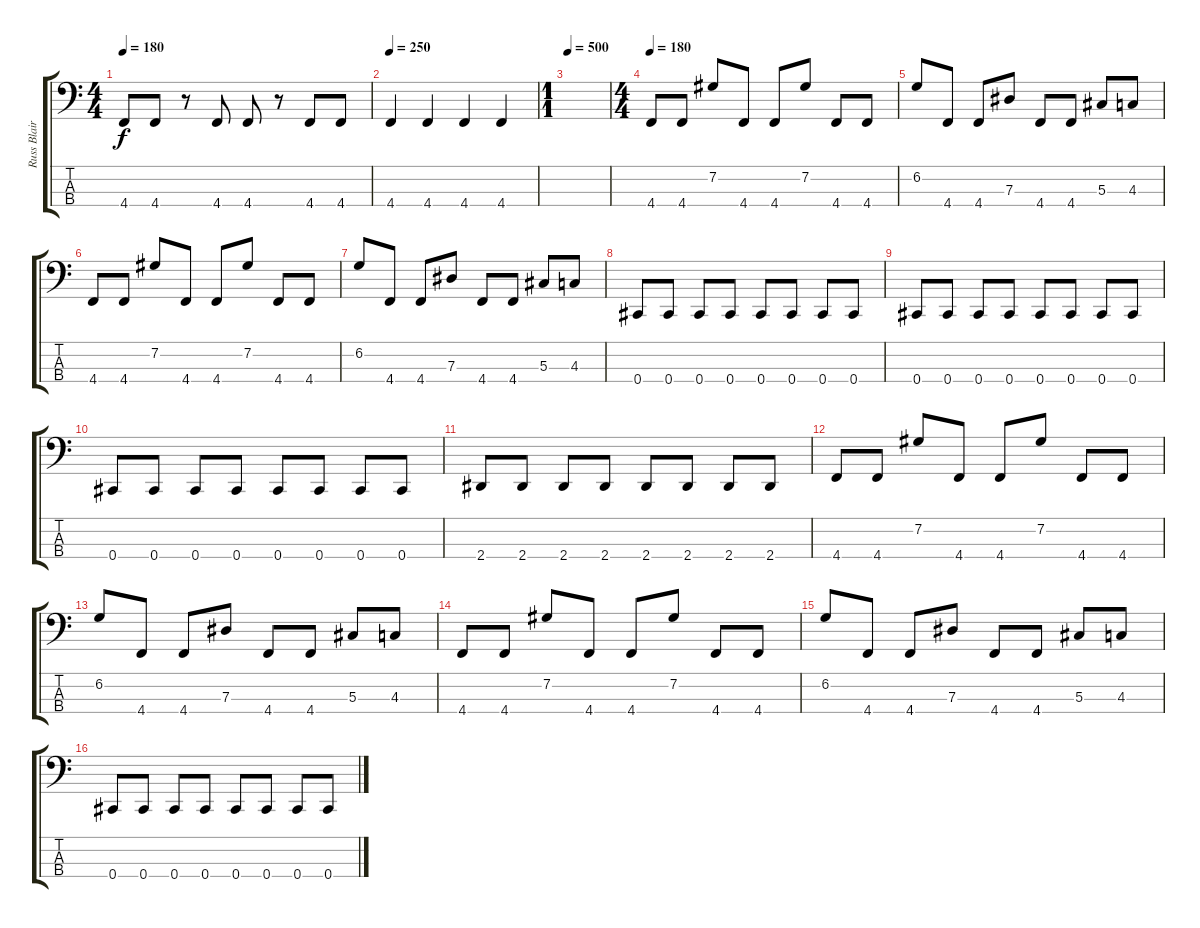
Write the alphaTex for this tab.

\track ("Russ Blair" "Russ Blair") {instrument electricbasspick}
\staff {score tabs}
\tuning (Gb2 Db2 Ab1 Db1) {hide}
\ts (4 4)
\tempo 180
\clef f4
\ks c
4.4.8{dy f instrument electricbasspick} 4.4.8 r.8 4.4.8 4.4.8 r.8 4.4.8 4.4.8 |
\tempo 250
4.4.4 4.4.4 4.4.4 4.4.4 |
\ts (1 1)
\tempo 500
|
\ts (4 4)
\tempo 180
4.4.8 4.4.8 7.2.8 4.4.8 4.4.8 7.2.8 4.4.8 4.4.8 |
6.2.8 4.4.8 4.4.8 7.3.8 4.4.8 4.4.8 5.3.8 4.3.8 |
4.4.8 4.4.8 7.2.8 4.4.8 4.4.8 7.2.8 4.4.8 4.4.8 |
6.2.8 4.4.8 4.4.8 7.3.8 4.4.8 4.4.8 5.3.8 4.3.8 |
0.4.8 0.4.8 0.4.8 0.4.8 0.4.8 0.4.8 0.4.8 0.4.8 |
0.4.8 0.4.8 0.4.8 0.4.8 0.4.8 0.4.8 0.4.8 0.4.8 |
0.4.8 0.4.8 0.4.8 0.4.8 0.4.8 0.4.8 0.4.8 0.4.8 |
2.4.8 2.4.8 2.4.8 2.4.8 2.4.8 2.4.8 2.4.8 2.4.8 |
4.4.8 4.4.8 7.2.8 4.4.8 4.4.8 7.2.8 4.4.8 4.4.8 |
6.2.8 4.4.8 4.4.8 7.3.8 4.4.8 4.4.8 5.3.8 4.3.8 |
4.4.8 4.4.8 7.2.8 4.4.8 4.4.8 7.2.8 4.4.8 4.4.8 |
6.2.8 4.4.8 4.4.8 7.3.8 4.4.8 4.4.8 5.3.8 4.3.8 |
0.4.8 0.4.8 0.4.8 0.4.8 0.4.8 0.4.8 0.4.8 0.4.8
